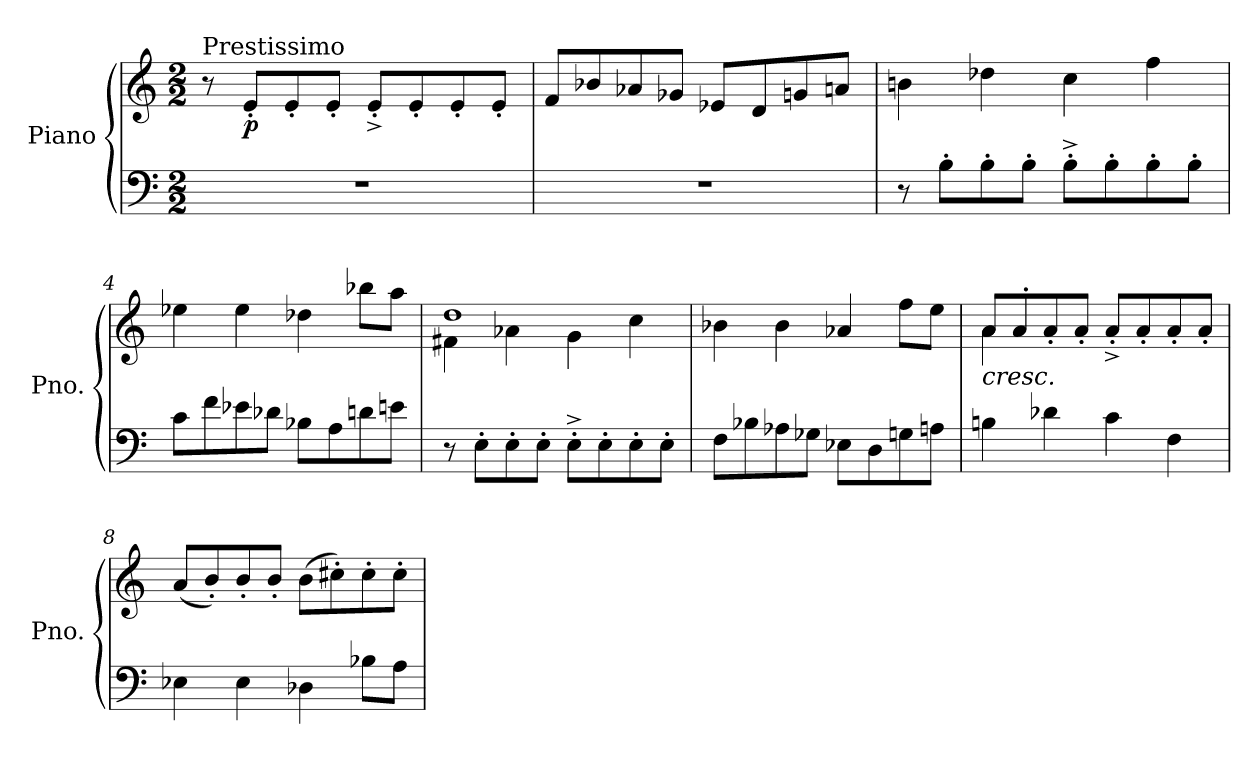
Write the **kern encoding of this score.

**kern	**kern	**dynam
*part1	*part1	*part1
*staff2	*staff1	*staff1/2
*I"Piano	*	*
*I'Pno.	*	*
*clefF4	*clefG2	*
*k[]	*k[]	*
*M2/2	*M2/2	*
*MM184	*MM184	*
=1	=1	=1
!	!LO:TX:a:t=Prestissimo	!
1r	8r	.
!	!	!LO:DY:b
.	8e'/L	p
.	8e'/	.
.	8e'/J	.
.	8e'^/L	.
.	8e'/	.
.	8e'/	.
.	8e'/J	.
=2	=2	=2
1r	8f/L	.
.	8b-X/	.
.	8a-X/	.
.	8g-X/J	.
.	8e-X/L	.
.	8d/	.
.	8gn/	.
.	8an/J	.
=3	=3	=3
8r	4bn\	.
8B'\L	.	.
8B'\	4dd-X\	.
8B'\J	.	.
8B'^\L	4cc\	.
8B'\	.	.
8B'\	4ff\	.
8B'\J	.	.
!!LO:LB:g=z
=4	=4	=4
8c\L	4ee-X\	.
8f\	.	.
8e-X\	4ee-\	.
8d-X\J	.	.
8B-X\L	4dd-X\	.
8A\	.	.
8dn\	8bb-X\L	.
8en\J	8aa\J	.
=5	=5	=5
*	*^	*
8r	1dd	4f#X\	.
8E'\L	.	.	.
8E'\	.	4a-X\	.
8E'\J	.	.	.
8E'^\L	.	4g\	.
8E'\	.	.	.
8E'\	.	4cc\	.
8E'\J	.	.	.
*	*v	*v	*
=6	=6	=6
8F\L	4b-X\	.
8B-X\	.	.
8A-X\	4b-\	.
8G-X\J	.	.
8E-X\L	4a-X/	.
8D\	.	.
8Gn\	8ff\L	.
8An\J	8ee\J	.
=7	=7	=7
*	*^	*
!	!LO:TX:b:i:t=cresc.	!	!
4Bn\	8a/L	4a\	.
.	8a'</	.	.
4d-X\	8a'/	2.ryy	.
.	8a'/J	.	.
4c\	8a'^/L	.	.
.	8a'/	.	.
4F\	8a'/	.	.
.	8a'/J	.	.
*	*v	*v	*
!!LO:LB:g=z
=8	=8	=8
4E-X\	(<8a/L	.
.	8b'/)	.
4E-\	8b'/	.
.	8b'/J	.
4D-X\	(>8b\L	.
.	8cc#X'\)	.
8B-X\L	8cc#'\	.
8A\J	8cc#'\J	.
=	=	=
*-	*-	*-
